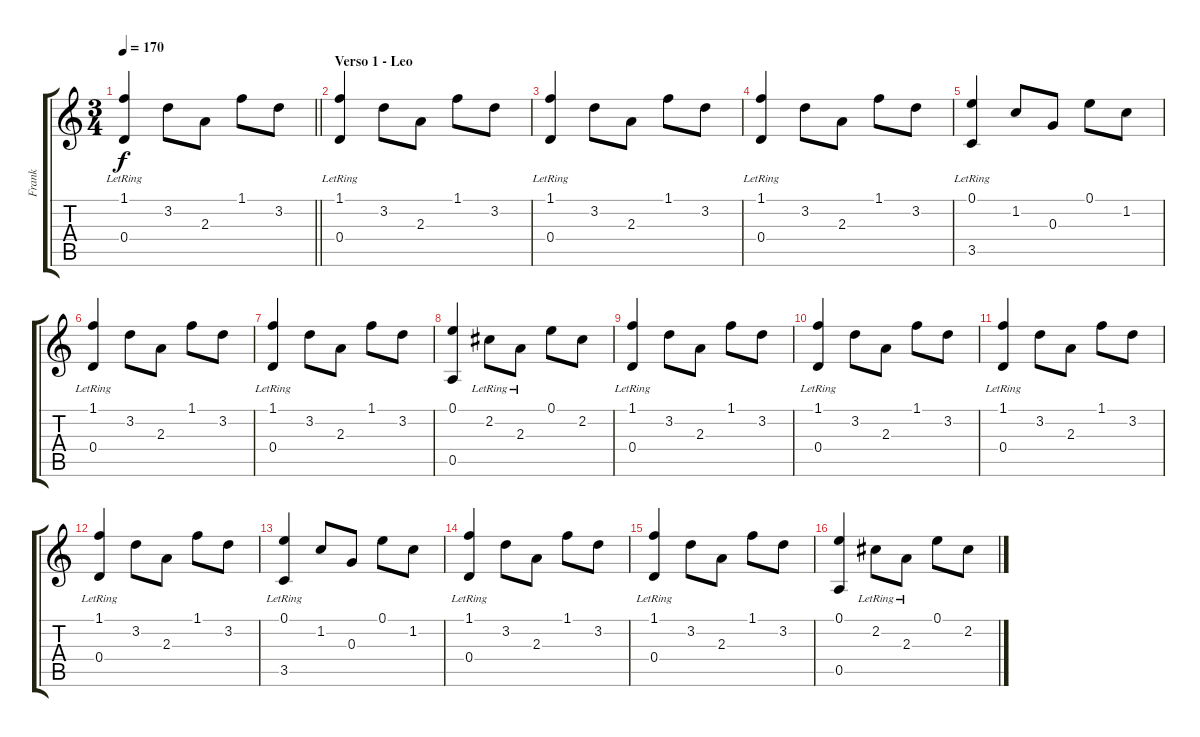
\track ("Frank" "Frank") {instrument acousticguitarsteel}
\staff {score tabs}
\tuning (E4 B3 G3 D3 A2 E2) {hide}
\ts (3 4)
\tempo 170
\clef g2
\barLineRight lightlight
\ks c
(1.1 0.4{lr}).4{dy f} 3.2.8 2.3.8 1.1.8 3.2.8 |
\section ("" "Verso 1 - Leo")
(1.1 0.4{lr}).4 3.2.8 2.3.8 1.1.8 3.2.8 |
(1.1 0.4{lr}).4 3.2.8 2.3.8 1.1.8 3.2.8 |
(1.1 0.4{lr}).4 3.2.8 2.3.8 1.1.8 3.2.8 |
(0.1 3.5{lr}).4 1.2.8 0.3.8 0.1.8 1.2.8 |
(1.1 0.4{lr}).4 3.2.8 2.3.8 1.1.8 3.2.8 |
(1.1 0.4{lr}).4 3.2.8 2.3.8 1.1.8 3.2.8 |
(0.1 0.5).4 2.2{lr}.8 2.3{lr}.8 0.1.8 2.2.8 |
(1.1 0.4{lr}).4 3.2.8 2.3.8 1.1.8 3.2.8 |
(1.1 0.4{lr}).4 3.2.8 2.3.8 1.1.8 3.2.8 |
(1.1 0.4{lr}).4 3.2.8 2.3.8 1.1.8 3.2.8 |
(1.1 0.4{lr}).4 3.2.8 2.3.8 1.1.8 3.2.8 |
(0.1 3.5{lr}).4 1.2.8 0.3.8 0.1.8 1.2.8 |
(1.1 0.4{lr}).4 3.2.8 2.3.8 1.1.8 3.2.8 |
(1.1 0.4{lr}).4 3.2.8 2.3.8 1.1.8 3.2.8 |
(0.1 0.5).4 2.2{lr}.8 2.3{lr}.8 0.1.8 2.2.8
